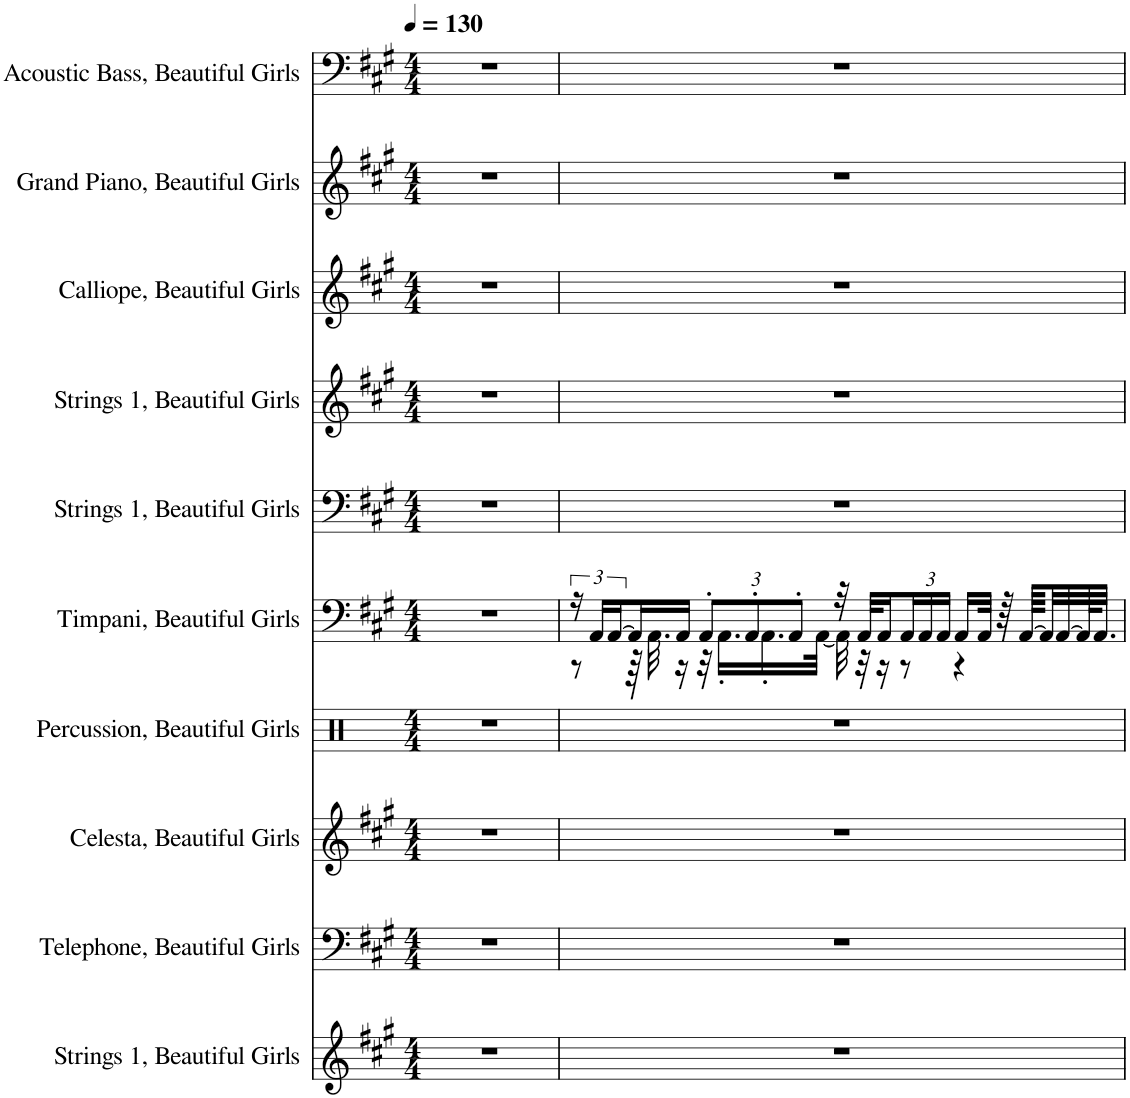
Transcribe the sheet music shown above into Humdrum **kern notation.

**kern	**kern	**kern	**kern	**kern	**kern	**kern	**kern	**kern	**kern
*part10	*part9	*part8	*part7	*part6	*part5	*part4	*part3	*part2	*part1
*staff10	*staff9	*staff8	*staff7	*staff6	*staff5	*staff4	*staff3	*staff2	*staff1
*I"Strings 1, Beautiful Girls	*I"Telephone, Beautiful Girls	*I"Celesta, Beautiful Girls	*I"Percussion, Beautiful Girls	*I"Timpani, Beautiful Girls	*I"Strings 1, Beautiful Girls	*I"Strings 1, Beautiful Girls	*I"Calliope, Beautiful Girls	*I"Grand Piano, Beautiful Girls	*I"Acoustic Bass, Beautiful Girls
*I'Str	*	*I'Clst	*	*I'Timp	*I'Str	*I'Str	*	*I'Pno	*I'Ac b
*clefG2	*clefF4	*clefG2	*clefX	*clefF4	*clefF4	*clefG2	*clefG2	*clefG2	*clefF4
*k[f#c#g#]	*k[f#c#g#]	*k[f#c#g#]	*k[]	*k[f#c#g#]	*k[f#c#g#]	*k[f#c#g#]	*k[f#c#g#]	*k[f#c#g#]	*k[f#c#g#]
*M4/4	*M4/4	*M4/4	*M4/4	*M4/4	*M4/4	*M4/4	*M4/4	*M4/4	*M4/4
*MM130	*MM130	*MM130	*MM130	*MM130	*MM130	*MM130	*MM130	*MM130	*MM130
=1	=1	=1	=1	=1	=1	=1	=1	=1	=1
1r	1r	1r	1r	1r	1r	1r	1r	1r	1r
=2	=2	=2	=2	=2	=2	=2	=2	=2	=2
*	*	*	*	*^	*	*	*	*	*
1r	1r	1r	1r	24r	8r	1r	1r	1r	1r	1r
.	.	.	.	24AA/LL	.	.	.	.	.	.
.	.	.	.	[24AA/	.	.	.	.	.	.
.	.	.	.	16AA/]	64r	.	.	.	.	.
.	.	.	.	.	32.AA\	.	.	.	.	.
.	.	.	.	16AA/JJ	16r	.	.	.	.	.
*	*	*	*	*Xbrackettup	*	*	*	*	*	*
.	.	.	.	12AA'/L	32r	.	.	.	.	.
.	.	.	.	.	16.AA'\LL	.	.	.	.	.
.	.	.	.	12AA'/	.	.	.	.	.	.
.	.	.	.	.	16.AA'\	.	.	.	.	.
.	.	.	.	12AA'/J	.	.	.	.	.	.
.	.	.	.	.	[32AA\JJk	.	.	.	.	.
.	.	.	.	32r	32AA\]	.	.	.	.	.
.	.	.	.	32AA/KLL	32r	.	.	.	.	.
.	.	.	.	16AA/	16r	.	.	.	.	.
.	.	.	.	24AA/	8r	.	.	.	.	.
.	.	.	.	24AA/	.	.	.	.	.	.
.	.	.	.	24AA/JJ	.	.	.	.	.	.
.	.	.	.	16AA/LL	4r	.	.	.	.	.
.	.	.	.	32AA/JJk	.	.	.	.	.	.
.	.	.	.	64r	.	.	.	.	.	.
.	.	.	.	[64AA/KLLL	.	.	.	.	.	.
.	.	.	.	32AA/]	.	.	.	.	.	.
.	.	.	.	[32AA/	.	.	.	.	.	.
.	.	.	.	64AA/K]	.	.	.	.	.	.
.	.	.	.	32.AA/JJJ	.	.	.	.	.	.
*	*	*	*	*v	*v	*	*	*	*	*
=	=	=	=	=	=	=	=	=	=
*-	*-	*-	*-	*-	*-	*-	*-	*-	*-
